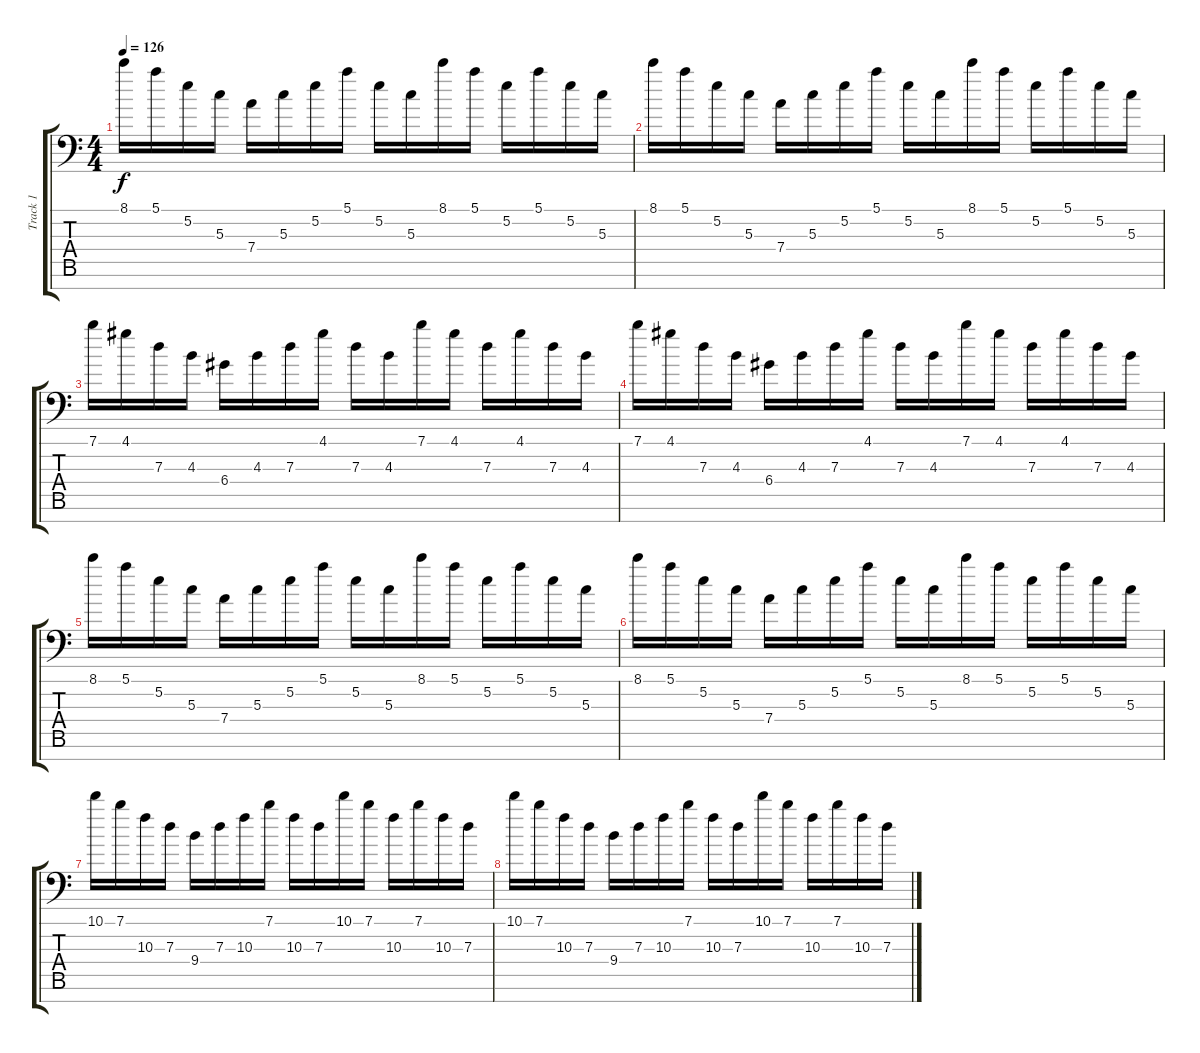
\track ("Track 1" "Track 1") {instrument overdrivenguitar}
\staff {score tabs}
\tuning (E4 B3 G3 D3 A2 E2 A1) {hide}
\ts (4 4)
\tempo 126
\clef f4
\ks c
8.1.16{dy f} 5.1.16 5.2.16 5.3.16 7.4.16 5.3.16 5.2.16 5.1.16 5.2.16 5.3.16 8.1.16 5.1.16 5.2.16 5.1.16 5.2.16 5.3.16 |
8.1.16 5.1.16 5.2.16 5.3.16 7.4.16 5.3.16 5.2.16 5.1.16 5.2.16 5.3.16 8.1.16 5.1.16 5.2.16 5.1.16 5.2.16 5.3.16 |
7.1.16 4.1.16 7.3.16 4.3.16 6.4.16 4.3.16 7.3.16 4.1.16 7.3.16 4.3.16 7.1.16 4.1.16 7.3.16 4.1.16 7.3.16 4.3.16 |
7.1.16 4.1.16 7.3.16 4.3.16 6.4.16 4.3.16 7.3.16 4.1.16 7.3.16 4.3.16 7.1.16 4.1.16 7.3.16 4.1.16 7.3.16 4.3.16 |
8.1.16 5.1.16 5.2.16 5.3.16 7.4.16 5.3.16 5.2.16 5.1.16 5.2.16 5.3.16 8.1.16 5.1.16 5.2.16 5.1.16 5.2.16 5.3.16 |
8.1.16 5.1.16 5.2.16 5.3.16 7.4.16 5.3.16 5.2.16 5.1.16 5.2.16 5.3.16 8.1.16 5.1.16 5.2.16 5.1.16 5.2.16 5.3.16 |
10.1.16 7.1.16 10.3.16 7.3.16 9.4.16 7.3.16 10.3.16 7.1.16 10.3.16 7.3.16 10.1.16 7.1.16 10.3.16 7.1.16 10.3.16 7.3.16 |
10.1.16 7.1.16 10.3.16 7.3.16 9.4.16 7.3.16 10.3.16 7.1.16 10.3.16 7.3.16 10.1.16 7.1.16 10.3.16 7.1.16 10.3.16 7.3.16
